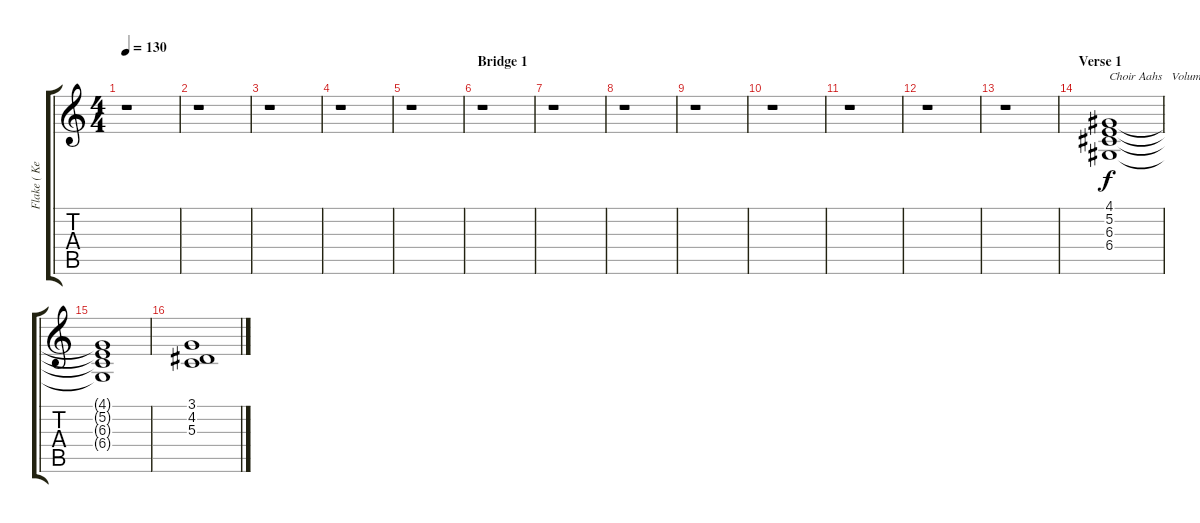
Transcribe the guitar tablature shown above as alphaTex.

\track ("Flake ( Keys 4 )" "Flake ( Ke") {instrument accordion}
\staff {score tabs}
\tuning (E4 B3 G3 D3 A2 E2) {hide}
\ts (4 4)
\tempo 130
\clef g2
\ks c
r.1{dy f} |
r.1 |
r.1 |
r.1 |
r.1 |
\section ("" "Bridge 1")
r.1 |
r.1 |
r.1 |
r.1 |
r.1 |
r.1 |
r.1 |
r.1 |
\section ("" "Verse 1")
(4.1 5.2 6.3 6.4).1{txt "Choir Aahs   Volume 8" volume 8 instrument choiraahs} |
(4.1{t} 5.2{t} 6.3{t} 6.4{t}).1 |
(3.1 4.2 5.3).1
